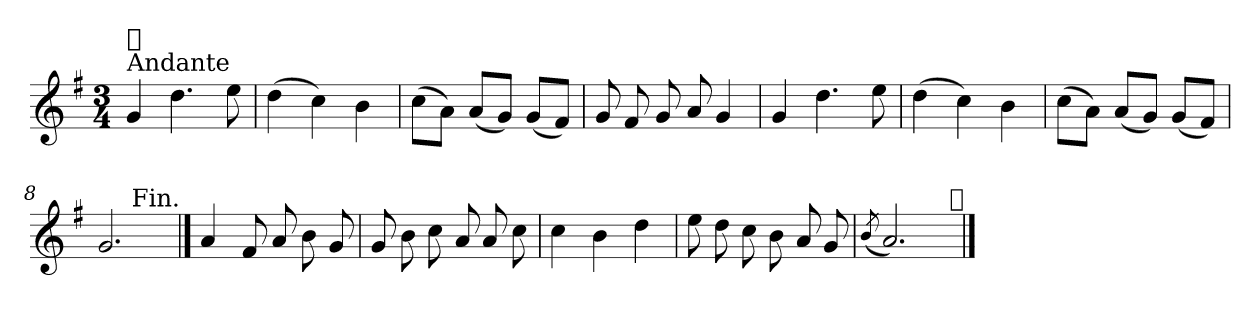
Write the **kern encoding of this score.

**kern
*part1
*staff1
*clefG2
*k[f#]
*G:
*M3/4
=1
!LO:TX:a:t=Andante
!LO:TX:a:t=𝄋
4g/
4.dd\
8ee\
=2
(>4dd\
4cc\)
4b\
=3
(>8cc\L
8a\J)
(<8a/L
8g/J)
(<8g/L
8f#/J)
=4
8g/
8f#/
8g/
8a/
4g/
=5
4g/
4.dd\
8ee\
=6
(>4dd\
4cc\)
4b\
!!LO:LB:g=z
=7
(>8cc\L
8a\J)
(<8a/L
8g/J)
(<8g/L
8f#/J)
=8
2.g/
!LO:TX:a:rj:t=Fin.
==9
4a/
8f#/
8a/
8b\
8g/
=10
8g/
8b\
8cc\
8a/
8a/
8cc\
=11
4cc\
4b\
4dd\
=12
8ee\
8dd\
8cc\
8b\
8a/
8g/
!!LO:LB:g=z
=13
(<8qb/
2.a/)
!LO:TX:a:t=𝄋
==
*-
